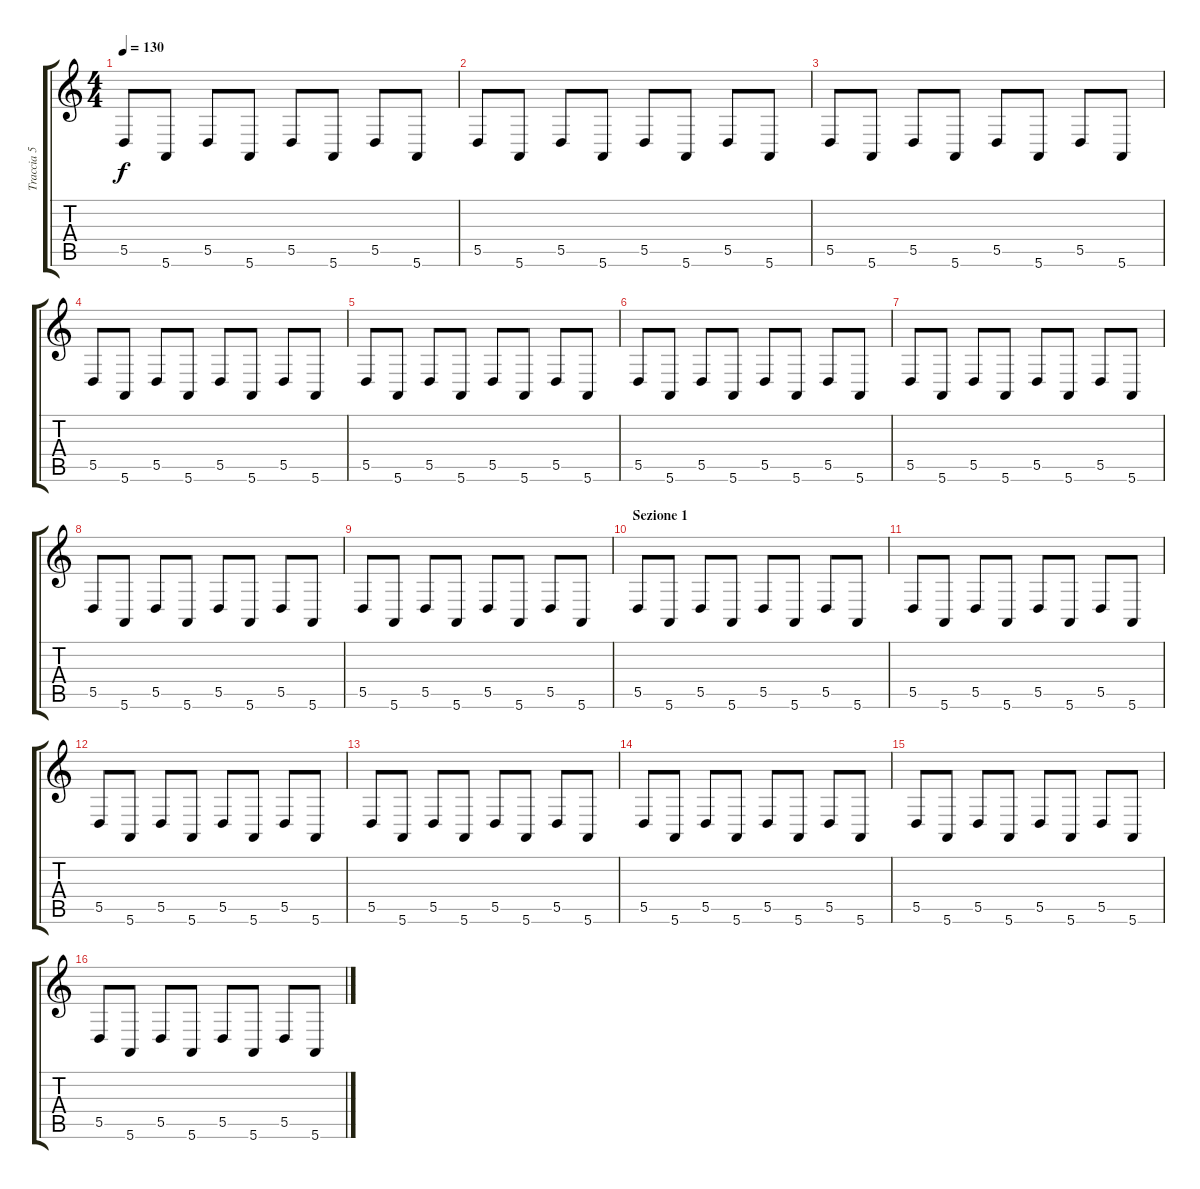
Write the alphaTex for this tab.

\track ("Traccia 5" "Traccia 5") {instrument timpani}
\staff {score tabs}
\tuning (E4 B3 G3 D3 A2 E2) {hide}
\ts (4 4)
\tempo 130
\clef g2
\ks c
5.5.8{dy f instrument timpani} 5.6.8 5.5.8 5.6.8 5.5.8 5.6.8 5.5.8 5.6.8 |
5.5.8 5.6.8 5.5.8 5.6.8 5.5.8 5.6.8 5.5.8 5.6.8 |
5.5.8 5.6.8 5.5.8 5.6.8 5.5.8 5.6.8 5.5.8 5.6.8 |
5.5.8 5.6.8 5.5.8 5.6.8 5.5.8 5.6.8 5.5.8 5.6.8 |
5.5.8 5.6.8 5.5.8 5.6.8 5.5.8 5.6.8 5.5.8 5.6.8 |
5.5.8 5.6.8 5.5.8 5.6.8 5.5.8 5.6.8 5.5.8 5.6.8 |
5.5.8 5.6.8 5.5.8 5.6.8 5.5.8 5.6.8 5.5.8 5.6.8 |
5.5.8 5.6.8 5.5.8 5.6.8 5.5.8 5.6.8 5.5.8 5.6.8 |
5.5.8 5.6.8 5.5.8 5.6.8 5.5.8 5.6.8 5.5.8 5.6.8 |
\section ("" "Sezione 1")
5.5.8 5.6.8 5.5.8 5.6.8 5.5.8 5.6.8 5.5.8 5.6.8 |
5.5.8 5.6.8 5.5.8 5.6.8 5.5.8 5.6.8 5.5.8 5.6.8 |
5.5.8 5.6.8 5.5.8 5.6.8 5.5.8 5.6.8 5.5.8 5.6.8 |
5.5.8 5.6.8 5.5.8 5.6.8 5.5.8 5.6.8 5.5.8 5.6.8 |
5.5.8 5.6.8 5.5.8 5.6.8 5.5.8 5.6.8 5.5.8 5.6.8 |
5.5.8 5.6.8 5.5.8 5.6.8 5.5.8 5.6.8 5.5.8 5.6.8 |
5.5.8 5.6.8 5.5.8 5.6.8 5.5.8 5.6.8 5.5.8 5.6.8
